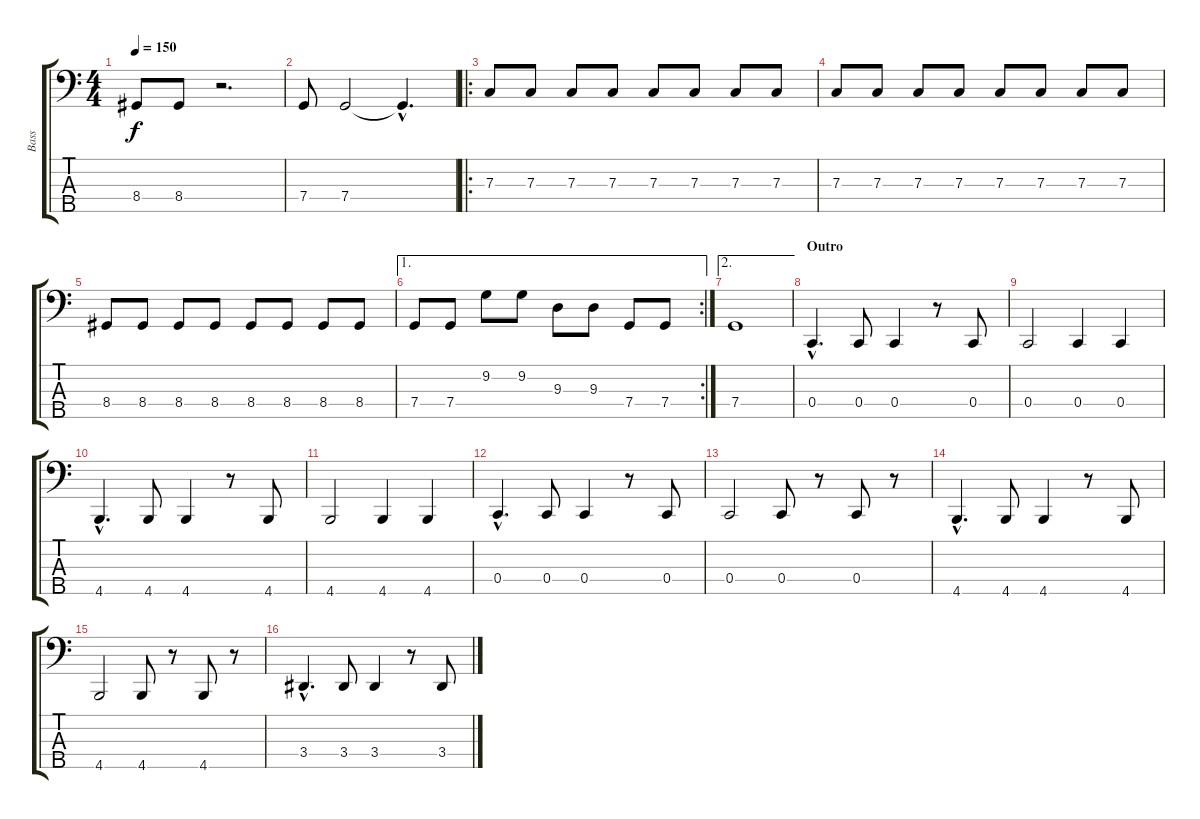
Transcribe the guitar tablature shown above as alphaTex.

\track ("Bass" "Bass") {instrument electricbassfinger}
\staff {score tabs}
\tuning (Eb2 Bb1 F1 C1 G0) {hide}
\ts (4 4)
\tempo 150
\clef f4
\ks c
8.4.8{dy f} 8.4.8 r.2{d} |
7.4.8 7.4.2 7.4{hac t}.4{d} |
\ro
7.3.8 7.3.8 7.3.8 7.3.8 7.3.8 7.3.8 7.3.8 7.3.8 |
7.3.8 7.3.8 7.3.8 7.3.8 7.3.8 7.3.8 7.3.8 7.3.8 |
8.4.8 8.4.8 8.4.8 8.4.8 8.4.8 8.4.8 8.4.8 8.4.8 |
\ae 1
\rc 2
7.4.8 7.4.8 9.2.8 9.2.8 9.3.8 9.3.8 7.4.8 7.4.8 |
\ae 2
7.4.1 |
\section ("" "Outro")
0.4{hac}.4{d} 0.4.8 0.4.4 r.8 0.4.8 |
0.4.2 0.4.4 0.4.4 |
4.5{hac}.4{d} 4.5.8 4.5.4 r.8 4.5.8 |
4.5.2 4.5.4 4.5.4 |
0.4{hac}.4{d} 0.4.8 0.4.4 r.8 0.4.8 |
0.4.2 0.4.8 r.8 0.4.8 r.8 |
4.5{hac}.4{d} 4.5.8 4.5.4 r.8 4.5.8 |
4.5.2 4.5.8 r.8 4.5.8 r.8 |
3.4{hac}.4{d} 3.4.8 3.4.4 r.8 3.4.8
